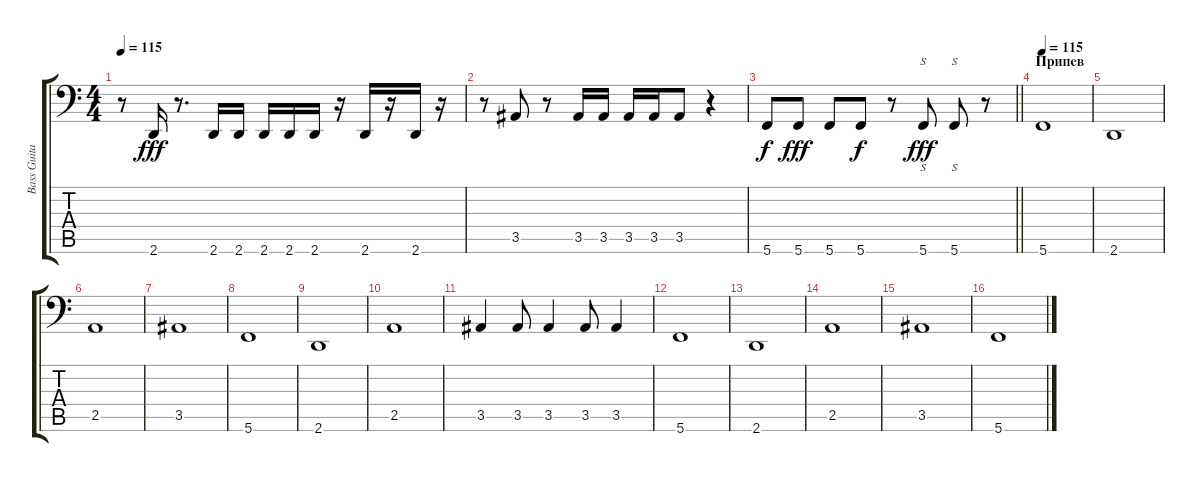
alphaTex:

\track ("Bass Guitar" "Bass Guita") {instrument electricbasspick}
\staff {score tabs}
\tuning (D3 A2 F2 C2 G1 C1) {hide}
\ts (4 4)
\tempo 115
\clef f4
\ks c
r.8{dy fff} 2.6.16 r.8{d} 2.6.16 2.6.16 2.6.16 2.6.16 2.6.16 r.16 2.6.16 r.16 2.6.16 r.16 |
r.8 3.5.8 r.8 3.5.16 3.5.16 3.5.16 3.5.16 3.5.8 r.4 |
\barLineRight lightlight
5.6.8{dy f} 5.6.8{dy fff} 5.6.8 5.6.8{dy f} r.8 5.6.8{s dy fff} 5.6.8{s} r.8 |
\section ("" "Припев")
\tempo 115
5.6.1 |
2.6.1 |
2.5.1 |
3.5.1 |
5.6.1 |
2.6.1 |
2.5.1 |
3.5.4 3.5.8 3.5.4 3.5.8 3.5.4 |
5.6.1 |
2.6.1 |
2.5.1 |
3.5.1 |
5.6.1
